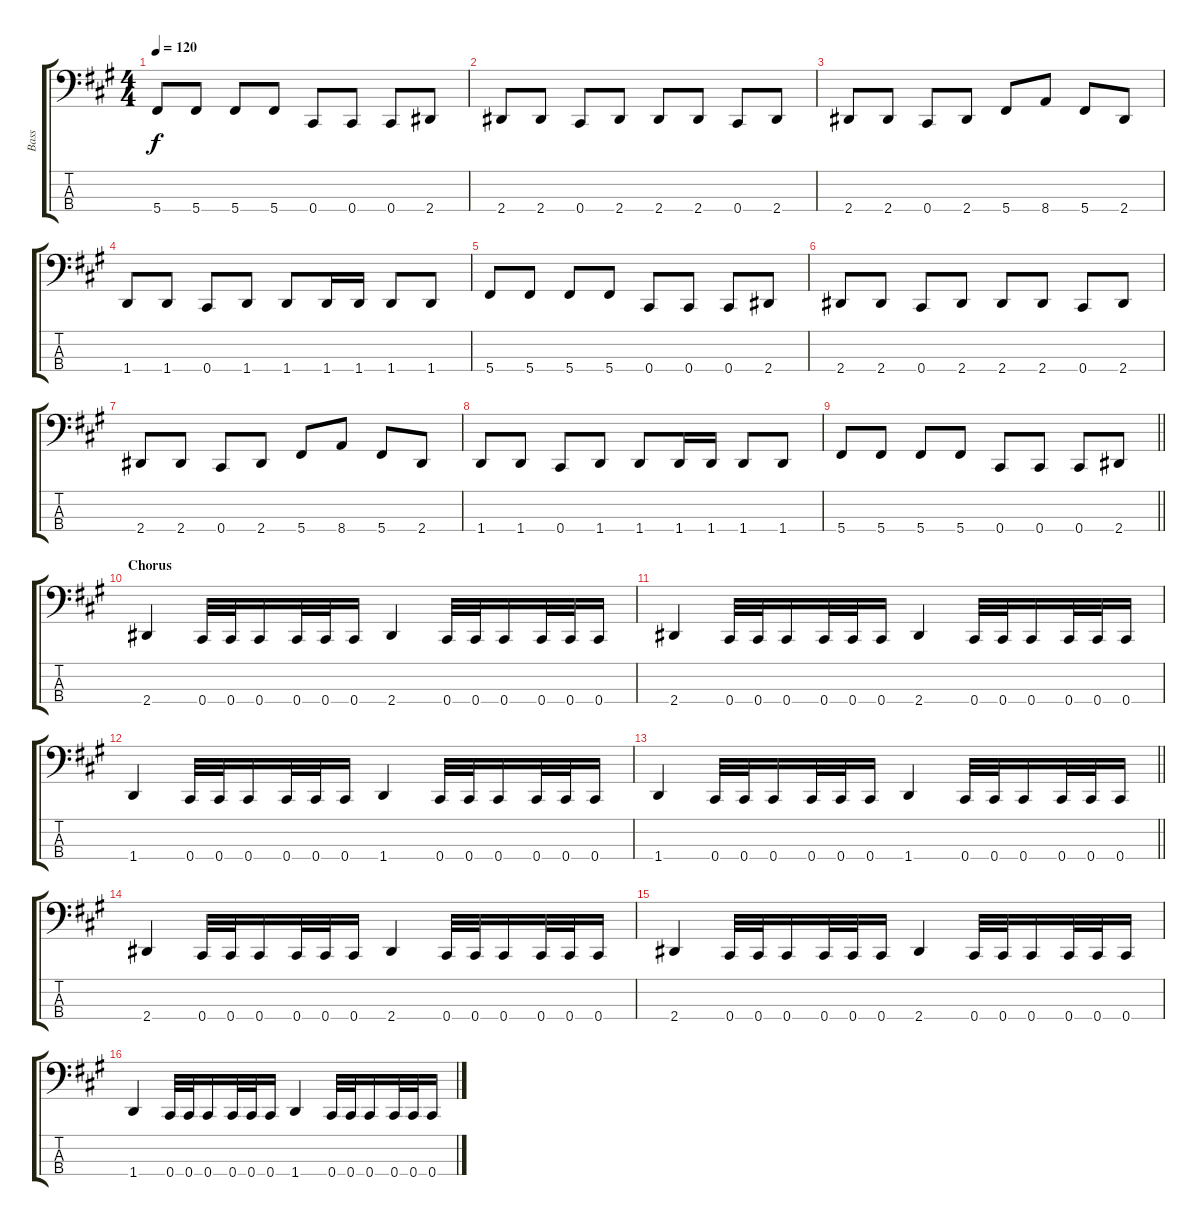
\track ("Bass" "Bass") {instrument electricbassfinger}
\staff {score tabs}
\tuning (E2 B1 Gb1 Db1) {hide}
\ts (4 4)
\tempo 120
\clef f4
\ks a
5.4.8{dy f} 5.4.8 5.4.8 5.4.8 0.4.8 0.4.8 0.4.8 2.4.8 |
2.4.8 2.4.8 0.4.8 2.4.8 2.4.8 2.4.8 0.4.8 2.4.8 |
2.4.8 2.4.8 0.4.8 2.4.8 5.4.8 8.4.8 5.4.8 2.4.8 |
1.4.8 1.4.8 0.4.8 1.4.8 1.4.8 1.4.16 1.4.16 1.4.8 1.4.8 |
5.4.8 5.4.8 5.4.8 5.4.8 0.4.8 0.4.8 0.4.8 2.4.8 |
2.4.8 2.4.8 0.4.8 2.4.8 2.4.8 2.4.8 0.4.8 2.4.8 |
2.4.8 2.4.8 0.4.8 2.4.8 5.4.8 8.4.8 5.4.8 2.4.8 |
1.4.8 1.4.8 0.4.8 1.4.8 1.4.8 1.4.16 1.4.16 1.4.8 1.4.8 |
\barLineRight lightlight
5.4.8 5.4.8 5.4.8 5.4.8 0.4.8 0.4.8 0.4.8 2.4.8 |
\section ("" "Chorus")
2.4.4 0.4.32 0.4.32 0.4.16 0.4.32 0.4.32 0.4.16 2.4.4 0.4.32 0.4.32 0.4.16 0.4.32 0.4.32 0.4.16 |
2.4.4 0.4.32 0.4.32 0.4.16 0.4.32 0.4.32 0.4.16 2.4.4 0.4.32 0.4.32 0.4.16 0.4.32 0.4.32 0.4.16 |
1.4.4 0.4.32 0.4.32 0.4.16 0.4.32 0.4.32 0.4.16 1.4.4 0.4.32 0.4.32 0.4.16 0.4.32 0.4.32 0.4.16 |
\barLineRight lightlight
1.4.4 0.4.32 0.4.32 0.4.16 0.4.32 0.4.32 0.4.16 1.4.4 0.4.32 0.4.32 0.4.16 0.4.32 0.4.32 0.4.16 |
2.4.4 0.4.32 0.4.32 0.4.16 0.4.32 0.4.32 0.4.16 2.4.4 0.4.32 0.4.32 0.4.16 0.4.32 0.4.32 0.4.16 |
2.4.4 0.4.32 0.4.32 0.4.16 0.4.32 0.4.32 0.4.16 2.4.4 0.4.32 0.4.32 0.4.16 0.4.32 0.4.32 0.4.16 |
1.4.4 0.4.32 0.4.32 0.4.16 0.4.32 0.4.32 0.4.16 1.4.4 0.4.32 0.4.32 0.4.16 0.4.32 0.4.32 0.4.16
